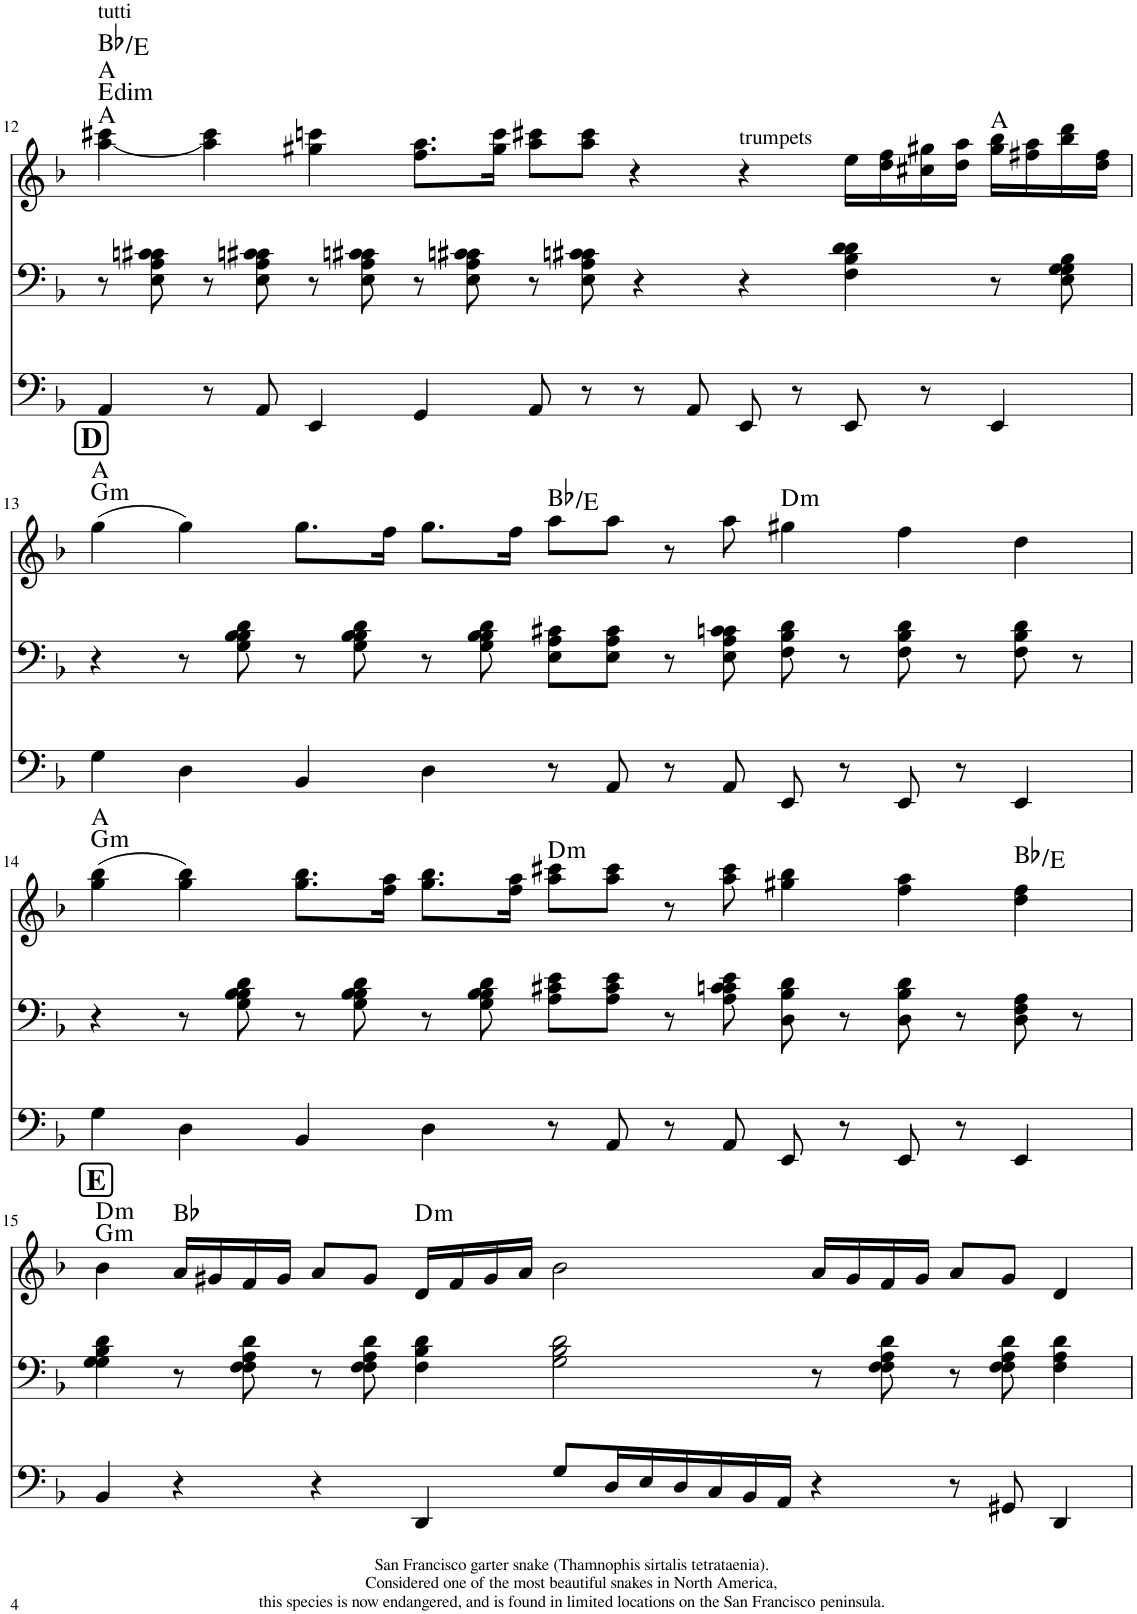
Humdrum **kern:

**kern	**kern	**kern	**harte
*part3	*part2	*part1	*part1
*staff3	*staff2	*staff1	*
*I"C Tuba	*I"Baritone Horn	*I"Alto Saxophone	*
*I'Tba	*I'Hn	*I'A Sax	*
!!LO:PB:g=z
*clefF4	*clefF4	*clefG2	*
*	*ITrd4c7	*ITrd5c9	*
*k[b-]	*k[b-]	*k[b-]	*
*M9/4	*M9/4	*M9/4	*
=12	=12	=12	=12
!	!	!LO:TX:a:t=tutti	!LO:H:n=2:kt=dim
4AA/	8r	[4aa\ 4ccc#X\	A:maj E:dim A:maj Bb:maj/#4
.	8E\ 8A\ 8cn\ 8c#X\	.	.
8r	8r	4aa\] 4ccc#\	.
8AA/	8E\ 8A\ 8cn\ 8c#X\	.	.
4EE/	8r	4gg#X\ 4cccn\	.
.	8E\ 8A\ 8cn\ 8c#X\	.	.
4GG/	8r	8.ff\ 8.aa\L	.
.	8E\ 8A\ 8cn\ 8c#X\	.	.
.	.	16gg#\ 16ccc\Jk	.
8AA/	8r	8aa\ 8ccc#X\L	.
8r	8E\ 8A\ 8cn\ 8c#X\	8aa\ 8ccc#\J	.
8r	4r	4r	.
8AA/	.	.	.
!	!	!LO:TX:a:t=trumpets	!
8EE/	4r	4r	.
8r	.	.	.
8EE/	4F\ 4B-\ 4d\ 4d\	16ee\LL	.
.	.	16dd\ 16ff\	.
8r	.	16cc#X\ 16gg#X\	.
.	.	16dd\ 16aa\JJ	.
4EE/	8r	16gg#\ 16bb-\LL	A:maj
.	.	16ff#X\ 16aa\	.
.	8E\ 8G\ 8G\ 8B-\	16bb-\ 16ddd\	.
.	.	16dd\ 16ff#\JJ	.
!!LO:LB:g=z
=13	=13	=13	=13
!	!	!LO:TX:a:B:t=D	!LO:H:n=1:kt=m
4G\	4r	(4gg\	G:min A:maj
4D\	8r	4gg\)	.
.	8G\ 8B-\ 8B-\ 8d\	.	.
4BB-/	8r	8.gg\L	.
.	8G\ 8B-\ 8B-\ 8d\	.	.
.	.	16ff\Jk	.
4D\	8r	8.gg\L	.
.	8G\ 8B-\ 8B-\ 8d\	.	.
.	.	16ff\Jk	.
8r	8E\ 8A\ 8c#X\L	8aa\L	Bb:maj/#4
8AA/	8E\ 8A\ 8c#\J	8aa\J	.
8r	8r	8r	.
8AA/	8E\ 8A\ 8cn\ 8c\	8aa\	.
!	!	!	!LO:H:kt=m
8EE/	8F\ 8B-\ 8d\	4gg#X\	D:min
8r	8r	.	.
8EE/	8F\ 8B-\ 8d\	4ff\	.
8r	8r	.	.
4EE/	8F\ 8B-\ 8d\	4dd\	.
.	8r	.	.
!!LO:LB:g=z
=14	=14	=14	=14
!	!	!	!LO:H:n=1:kt=m
4G\	4r	(4gg\ 4bb-\	G:min A:maj
4D\	8r	4gg\ 4bb-\)	.
.	8G\ 8B-\ 8B-\ 8d\	.	.
4BB-/	8r	8.gg\ 8.bb-\L	.
.	8G\ 8B-\ 8B-\ 8d\	.	.
.	.	16ff\ 16aa\Jk	.
4D\	8r	8.gg\ 8.bb-\L	.
.	8G\ 8B-\ 8B-\ 8d\	.	.
.	.	16ff\ 16aa\Jk	.
!	!	!	!LO:H:kt=m
8r	8A\ 8c#X\ 8e\L	8aa\ 8ccc#X\L	D:min
8AA/	8A\ 8c#\ 8e\J	8aa\ 8ccc#\J	.
8r	8r	8r	.
8AA/	8A\ 8cn\ 8c\ 8e\	8aa\ 8ccc#\	.
8EE/	8D\ 8B-\ 8d\	4gg#X\ 4bb-\	.
8r	8r	.	.
8EE/	8D\ 8B-\ 8d\	4ff\ 4aa\	.
8r	8r	.	.
4EE/	8D\ 8F\ 8A\	4dd\ 4ff\	Bb:maj/#4
.	8r	.	.
!!LO:LB:g=z
=15	=15	=15	=15
!	!	!LO:TX:a:B:t=E	!LO:H:n=1:kt=m
!	!	!	!LO:H:n=2:kt=m
4BB-/	4G\ 4G\ 4B-\ 4d\	4b-\	G:min D:min
4r	8r	16a/LL	Bb:maj
.	.	16g#X/	.
.	8F\ 8F\ 8A\ 8d\	16f/	.
.	.	16g#/JJ	.
4r	8r	8a/L	.
.	8F\ 8F\ 8A\ 8d\	8g#/J	.
!	!	!	!LO:H:kt=m
4DD/	4F\ 4B-\ 4d\	16d/LL	D:min
.	.	16f/	.
.	.	16g#/	.
.	.	16a/JJ	.
8G/L	2G\ 2B-\ 2d\	2b-\	.
16D/L	.	.	.
16E/	.	.	.
16D/	.	.	.
16C/	.	.	.
16BB-/	.	.	.
16AA/JJ	.	.	.
4r	8r	16a/LL	.
.	.	16g#/	.
.	8F\ 8F\ 8A\ 8d\	16f/	.
.	.	16g#/JJ	.
8r	8r	8a/L	.
8GG#X/	8F\ 8F\ 8A\ 8d\	8g#/J	.
4DD/	4F\ 4A\ 4d\	4d/	.
=	=	=	=
*-	*-	*-	*-
